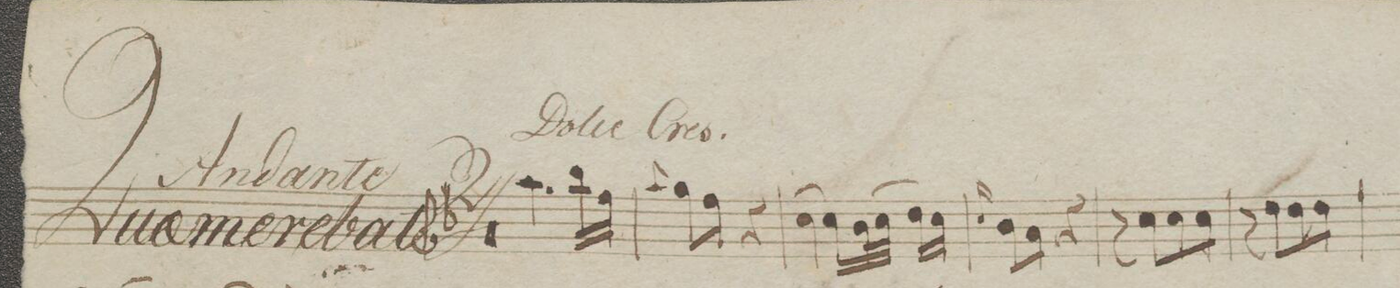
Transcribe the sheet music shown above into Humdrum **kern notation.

**kern	**dynam
*I"Violin 2do	*
*clefG2	*
*k[b-]	*
*M2/4	*
*4\right	*
4.aa\	<
*16\right	*
16bb-\LL	.
16ff\JJ	.
=2	=2
8qqaa/	.
*8\right	*
8gg\L	.
8ff\J	.
4r	.
=3	=3
[4cc\	.
16cc\LL]	.
*32\right	*
(32b-\L	.
32cc\JJJ	.
16dd\LL	.
16cc\JJ)	.
=4	=4
16qqcc/	.
8b-\L	.
8a\J	.
4r	.
=5	=5
8r	.
8cc\L	.
8cc\	.
8cc\J	.
=6	=6
8r	.
8dd\L	.
8dd\	.
8dd\J	.
=7	=7
*-	*-
